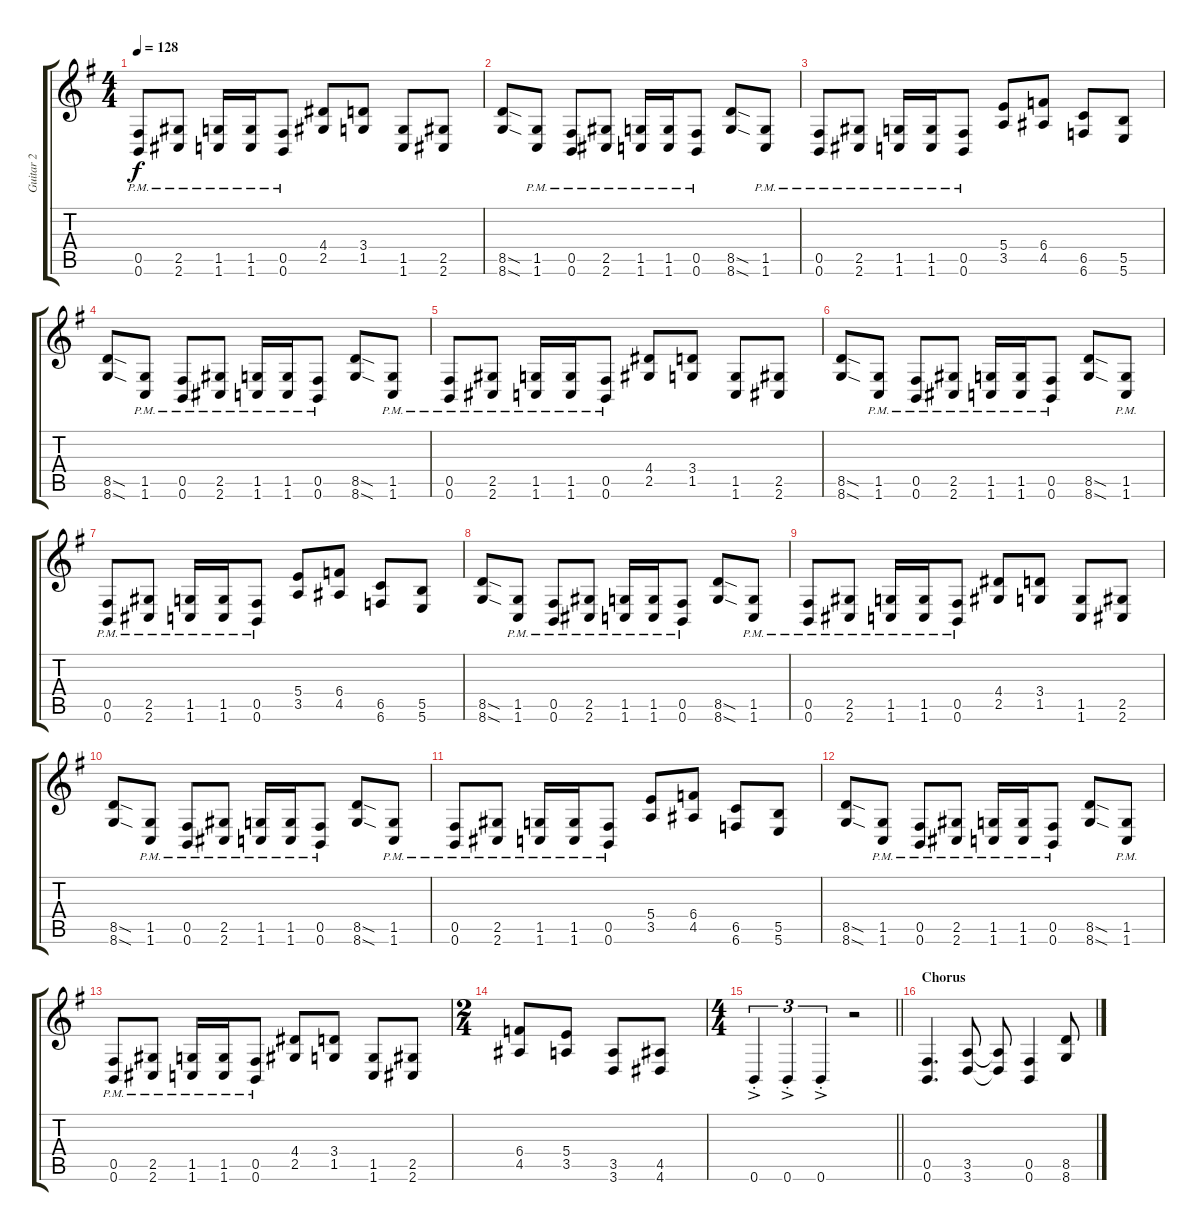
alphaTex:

\track ("Guitar 2" "Guitar 2") {instrument distortionguitar}
\staff {score tabs}
\tuning (Db4 Ab3 E3 B2 Gb2 B1) {hide}
\ts (4 4)
\tempo 128
\clef g2
\ks g
(0.5{pm} 0.6{pm}).8{dy f} (2.5{pm} 2.6{pm}).8 (1.5{pm} 1.6{pm}).16 (1.5{pm} 1.6{pm}).16 (0.5{pm} 0.6{pm}).8 (4.4 2.5).8 (3.4 1.5).8 (1.5 1.6).8 (2.5 2.6).8 |
(8.5{sod} 8.6{sod}).8 (1.5{pm} 1.6{pm}).8 (0.5{pm} 0.6{pm}).8 (2.5{pm} 2.6{pm}).8 (1.5{pm} 1.6{pm}).16 (1.5{pm} 1.6{pm}).16 (0.5{pm} 0.6{pm}).8 (8.5{sod} 8.6{sod}).8 (1.5{pm} 1.6{pm}).8 |
(0.5{pm} 0.6{pm}).8 (2.5{pm} 2.6{pm}).8 (1.5{pm} 1.6{pm}).16 (1.5{pm} 1.6{pm}).16 (0.5{pm} 0.6{pm}).8 (5.4 3.5).8 (6.4 4.5).8 (6.5 6.6).8 (5.5 5.6).8 |
(8.5{sod} 8.6{sod}).8 (1.5{pm} 1.6{pm}).8 (0.5{pm} 0.6{pm}).8 (2.5{pm} 2.6{pm}).8 (1.5{pm} 1.6{pm}).16 (1.5{pm} 1.6{pm}).16 (0.5{pm} 0.6{pm}).8 (8.5{sod} 8.6{sod}).8 (1.5{pm} 1.6{pm}).8 |
(0.5{pm} 0.6{pm}).8 (2.5{pm} 2.6{pm}).8 (1.5{pm} 1.6{pm}).16 (1.5{pm} 1.6{pm}).16 (0.5{pm} 0.6{pm}).8 (4.4 2.5).8 (3.4 1.5).8 (1.5 1.6).8 (2.5 2.6).8 |
(8.5{sod} 8.6{sod}).8 (1.5{pm} 1.6{pm}).8 (0.5{pm} 0.6{pm}).8 (2.5{pm} 2.6{pm}).8 (1.5{pm} 1.6{pm}).16 (1.5{pm} 1.6{pm}).16 (0.5{pm} 0.6{pm}).8 (8.5{sod} 8.6{sod}).8 (1.5{pm} 1.6{pm}).8 |
(0.5{pm} 0.6{pm}).8 (2.5{pm} 2.6{pm}).8 (1.5{pm} 1.6{pm}).16 (1.5{pm} 1.6{pm}).16 (0.5{pm} 0.6{pm}).8 (5.4 3.5).8 (6.4 4.5).8 (6.5 6.6).8 (5.5 5.6).8 |
(8.5{sod} 8.6{sod}).8 (1.5{pm} 1.6{pm}).8 (0.5{pm} 0.6{pm}).8 (2.5{pm} 2.6{pm}).8 (1.5{pm} 1.6{pm}).16 (1.5{pm} 1.6{pm}).16 (0.5{pm} 0.6{pm}).8 (8.5{sod} 8.6{sod}).8 (1.5{pm} 1.6{pm}).8 |
(0.5{pm} 0.6{pm}).8 (2.5{pm} 2.6{pm}).8 (1.5{pm} 1.6{pm}).16 (1.5{pm} 1.6{pm}).16 (0.5{pm} 0.6{pm}).8 (4.4 2.5).8 (3.4 1.5).8 (1.5 1.6).8 (2.5 2.6).8 |
(8.5{sod} 8.6{sod}).8 (1.5{pm} 1.6{pm}).8 (0.5{pm} 0.6{pm}).8 (2.5{pm} 2.6{pm}).8 (1.5{pm} 1.6{pm}).16 (1.5{pm} 1.6{pm}).16 (0.5{pm} 0.6{pm}).8 (8.5{sod} 8.6{sod}).8 (1.5{pm} 1.6{pm}).8 |
(0.5{pm} 0.6{pm}).8 (2.5{pm} 2.6{pm}).8 (1.5{pm} 1.6{pm}).16 (1.5{pm} 1.6{pm}).16 (0.5{pm} 0.6{pm}).8 (5.4 3.5).8 (6.4 4.5).8 (6.5 6.6).8 (5.5 5.6).8 |
(8.5{sod} 8.6{sod}).8 (1.5{pm} 1.6{pm}).8 (0.5{pm} 0.6{pm}).8 (2.5{pm} 2.6{pm}).8 (1.5{pm} 1.6{pm}).16 (1.5{pm} 1.6{pm}).16 (0.5{pm} 0.6{pm}).8 (8.5{sod} 8.6{sod}).8 (1.5{pm} 1.6{pm}).8 |
(0.5{pm} 0.6{pm}).8 (2.5{pm} 2.6{pm}).8 (1.5{pm} 1.6{pm}).16 (1.5{pm} 1.6{pm}).16 (0.5{pm} 0.6{pm}).8 (4.4 2.5).8 (3.4 1.5).8 (1.5 1.6).8 (2.5 2.6).8 |
\ts (2 4)
(6.4 4.5).8 (5.4 3.5).8 (3.5 3.6).8 (4.5 4.6).8 |
\ts (4 4)
\barLineRight lightlight
0.6{ac st}.4{tu (3 2)} 0.6{ac st}.4{tu (3 2)} 0.6{ac st}.4{tu (3 2)} r.2 |
\section ("" "Chorus")
(0.5 0.6).4{d} (3.5 3.6).8 (3.5{t} 3.6{t}).8 (0.5 0.6).4 (8.5 8.6).8
